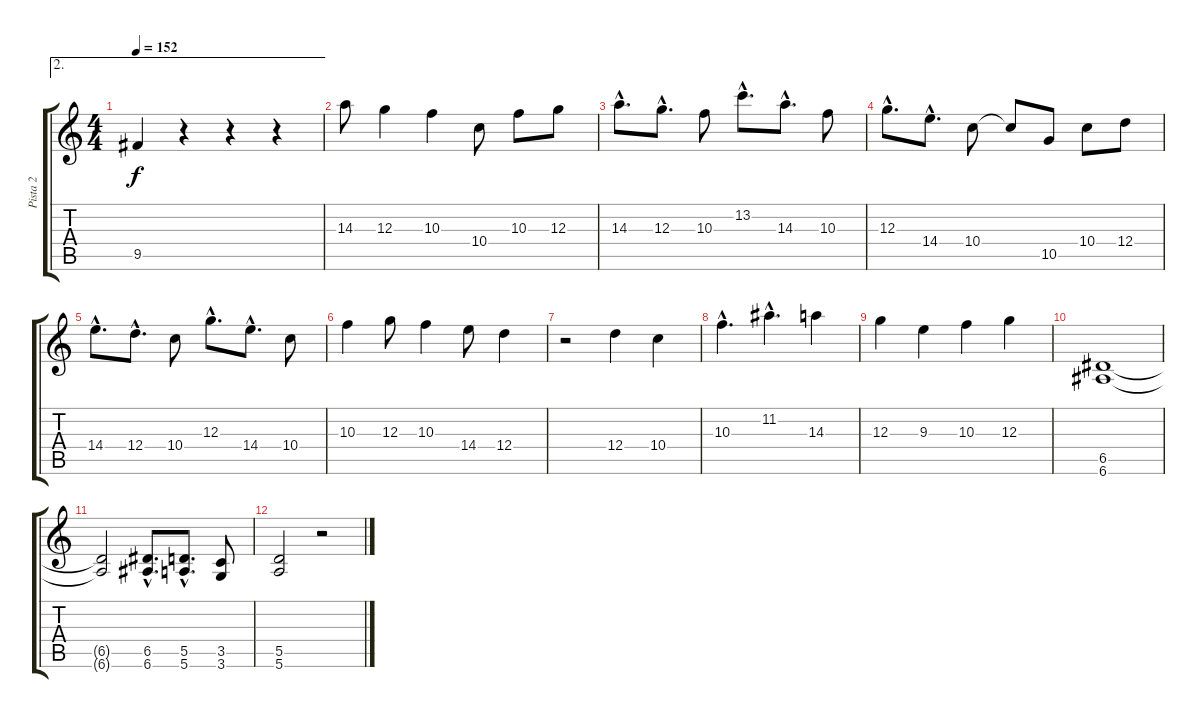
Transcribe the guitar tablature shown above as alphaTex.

\track ("Pista 2" "Pista 2") {instrument distortionguitar}
\staff {score tabs}
\tuning (E4 B3 G3 D3 A2 E2) {hide}
\ae 2
\ts (4 4)
\tempo 152
\clef g2
\ks c
9.5.4{dy f} r.4 r.4 r.4 |
14.3.8 12.3.4 10.3.4 10.4.8 10.3.8 12.3.8 |
14.3{hac}.8{d} 12.3{hac}.8{d} 10.3.8 13.2{hac}.8{d} 14.3{hac}.8{d} 10.3.8 |
12.3{hac}.8{d} 14.4{hac}.8{d} 10.4.8 10.4{t}.8 10.5.8 10.4.8 12.4.8 |
14.4{hac}.8{d} 12.4{hac}.8{d} 10.4.8 12.3{hac}.8{d} 14.4{hac}.8{d} 10.4.8 |
10.3.4 12.3.8 10.3.4 14.4.8 12.4.4 |
r.2 12.4.4 10.4.4 |
10.3{hac}.4{d} 11.2{hac}.4{d} 14.3.4 |
12.3.4 9.3.4 10.3.4 12.3.4 |
(6.5 6.6).1 |
(6.5{t} 6.6{t}).2 (6.5{hac} 6.6{hac}).8{d} (5.5{hac} 5.6{hac}).8{d} (3.5 3.6).8 |
(5.5 5.6).2 r.2
